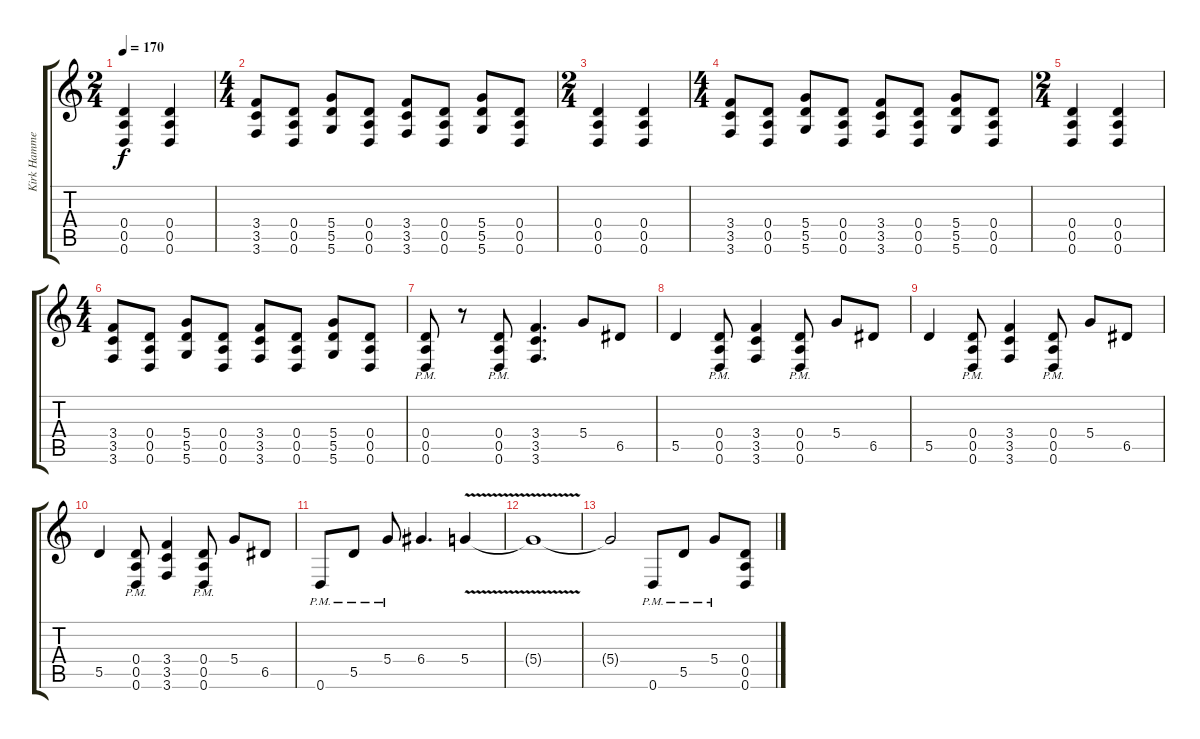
\track ("Kirk Hammett" "Kirk Hamme") {instrument distortionguitar}
\staff {score tabs}
\tuning (E4 B3 G3 D3 A2 D2) {hide}
\ts (2 4)
\tempo 170
\clef g2
\ks c
(0.4 0.5 0.6).4{dy f} (0.4 0.5 0.6).4 |
\ts (4 4)
(3.4 3.5 3.6).8 (0.4 0.5 0.6).8 (5.4 5.5 5.6).8 (0.4 0.5 0.6).8 (3.4 3.5 3.6).8 (0.4 0.5 0.6).8 (5.4 5.5 5.6).8 (0.4 0.5 0.6).8 |
\ts (2 4)
(0.4 0.5 0.6).4 (0.4 0.5 0.6).4 |
\ts (4 4)
(3.4 3.5 3.6).8 (0.4 0.5 0.6).8 (5.4 5.5 5.6).8 (0.4 0.5 0.6).8 (3.4 3.5 3.6).8 (0.4 0.5 0.6).8 (5.4 5.5 5.6).8 (0.4 0.5 0.6).8 |
\ts (2 4)
(0.4 0.5 0.6).4 (0.4 0.5 0.6).4 |
\ts (4 4)
(3.4 3.5 3.6).8 (0.4 0.5 0.6).8 (5.4 5.5 5.6).8 (0.4 0.5 0.6).8 (3.4 3.5 3.6).8 (0.4 0.5 0.6).8 (5.4 5.5 5.6).8 (0.4 0.5 0.6).8 |
(0.4{pm} 0.5{pm} 0.6{pm}).8 r.8 (0.4{pm} 0.5{pm} 0.6{pm}).8 (3.4 3.5 3.6).4{d} 5.4.8 6.5.8 |
5.5.4 (0.4{pm} 0.5{pm} 0.6{pm}).8 (3.4 3.5 3.6).4 (0.4{pm} 0.5{pm} 0.6{pm}).8 5.4.8 6.5.8 |
5.5.4 (0.4{pm} 0.5{pm} 0.6{pm}).8 (3.4 3.5 3.6).4 (0.4{pm} 0.5{pm} 0.6{pm}).8 5.4.8 6.5.8 |
5.5.4 (0.4{pm} 0.5{pm} 0.6{pm}).8 (3.4 3.5 3.6).4 (0.4{pm} 0.5{pm} 0.6{pm}).8 5.4.8 6.5.8 |
0.6{pm}.8 5.5{pm}.8 5.4{pm}.8 6.4.4{d} 5.4{v}.4 |
5.4{t}.1 |
5.4{t}.2 0.6{pm}.8 5.5{pm}.8 5.4{pm}.8 (0.4 0.5 0.6).8
